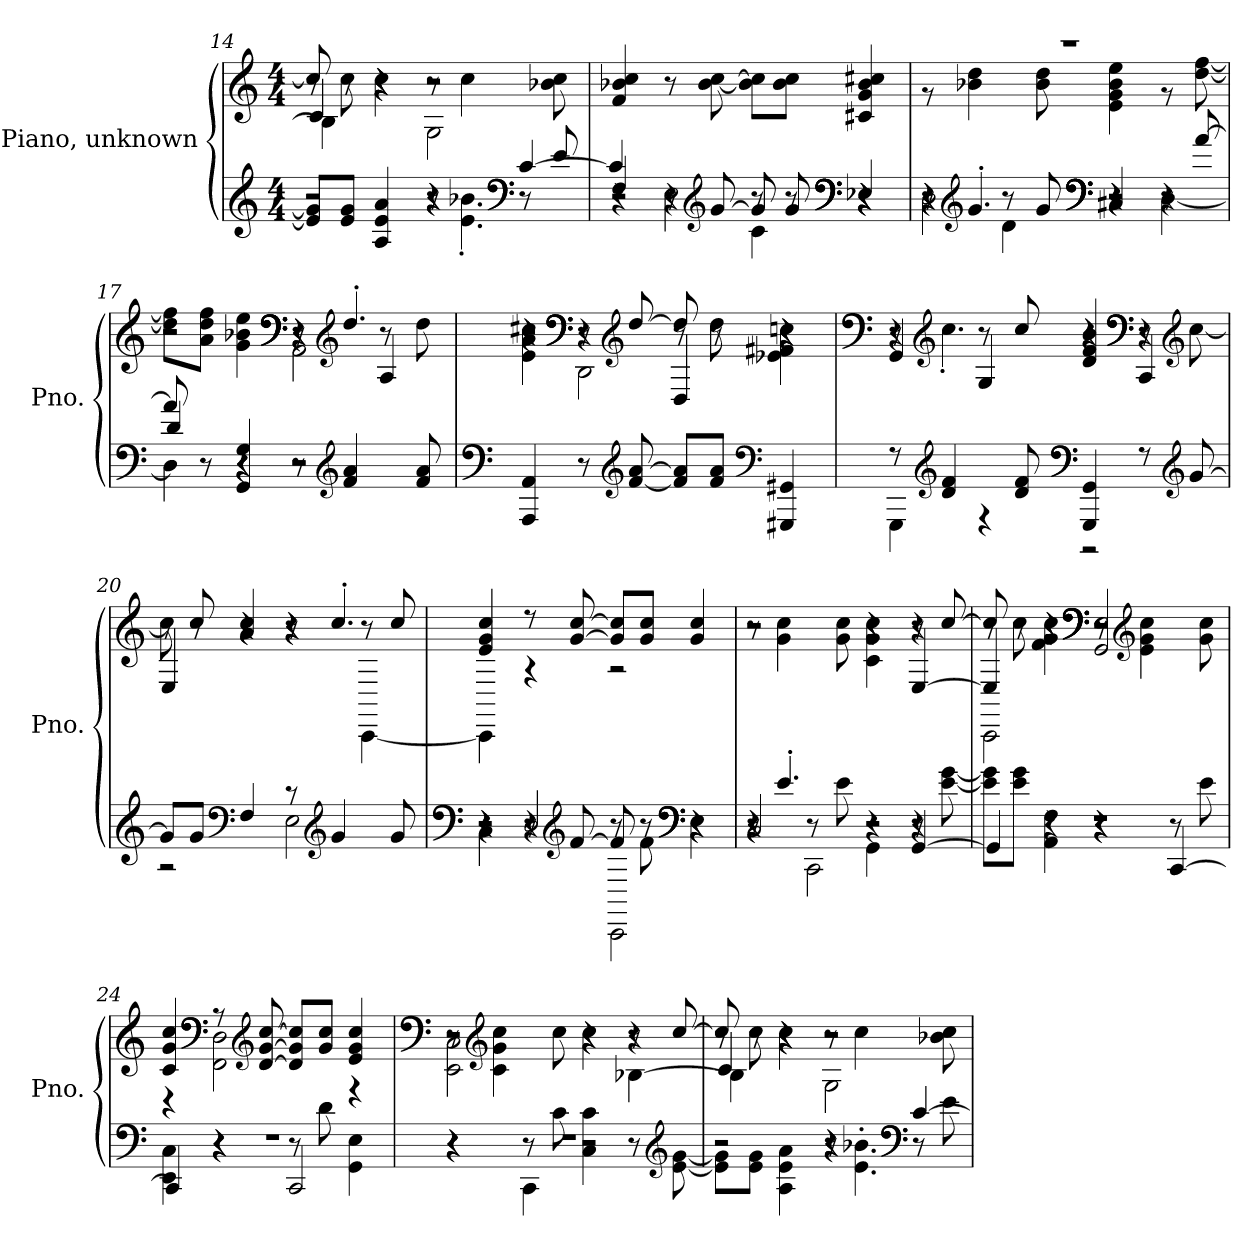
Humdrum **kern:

**kern	**kern
*part1	*part1
*staff2	*staff1
*I"Piano, unknown	*
*I'Pno.	*
*clefG2	*clefG2
*k[]	*k[]
*M4/4	*M4/4
=14	=14
*^	*^
*	*^	*	*^
*	*	*	*	*	*^
8e/] 8g/]L	2r	2r	8cc/]	8r	4c/	4B-\]
8e/ 8g/J	.	.	8r	8cc\	.	.
4A/ 4e/ 4a/	.	.	4r	4cc\	4r	4r
4r	8r	4r	2r	8r	2r	2G\
.	4.e\' 4.b-X\'	.	.	4cc\	.	.
*clefF4	*	*	*	*	*	*
8r	.	[4c/	.	.	.	.
8e/	.	.	.	8b-X\ 8cc\	.	.
*	*	*	*v	*v	*v	*v
=15	=15	=15	=15
*	*	*^	*
4F/	4r	4c/]	2r	4f/ 4b-X/ 4cc/
4r	2E\	8r	.	8r
*clefG2	*	*	*	*
.	.	[8g/	.	[8b-\ [8cc\
8r	.	8g/]	4c\	8b-\] 8cc\]L
8g/	.	8r	.	8b-\ 8cc\J
*clefF4	*	*	*	*
4E-X/	4r	4r	4r	4c#X/ 4g/ 4b-/ 4cc#X/
!!LO:LB:g=z
=16	=16	=16	=16	=16
*	*	*	*	*^
8r	4r	4r	2D\	1r	8r
*clefG2	*	*	*	*	*
4.g'/	.	.	.	.	4b-X\ 4dd\
.	4d\	8r	.	.	.
.	.	8g/	.	.	8b-\ 8dd\
*clefF4	*	*	*	*	*
4r	2r	4C#X/	4r	.	4e\ 4g\ 4b-\ 4ee\
8r	.	4r	[4D\	.	8r
[8a/	.	.	.	.	[8dd\ [8ff\
*	*	*v	*v	*	*
=17	=17	=17	=17	=17
*	*	*	*^	*^
8a/]	4d/	4D\]	2r	8dd\] 8ff\]L	2r	2r
8r	.	.	.	8a\ 8dd\ 8ff\J	.	.
4r	4GG/ 4G/	4r	.	4g\ 4b-X\ 4ee\	.	.
*	*	*	*clefF4	*	*	*
2r	8r	2r	8r	4r	4r	2AA\
*clefG2	*	*	*clefG2	*	*	*
.	4f/ 4a/	.	4.dd'/	.	.	.
.	.	.	.	8r	4A/	.
.	8f/ 8a/	.	.	8dd\	.	.
*v	*v	*v	*	*	*	*
=18	=18	=18	=18	=18
*clefF4	*	*	*	*
4AAA/ 4AA/	4r	4e\ 4a\ 4cc#X\	2r	4r
*	*clefF4	*	*	*
8r	8r	4r	.	2DD\
*clefG2	*clefG2	*	*	*
[8f/ [8a/	[8dd/	.	.	.
8f/] 8a/]L	8dd/]	8r	4D/	.
8f/ 8a/J	8r	8dd\	.	.
*clefF4	*	*	*	*
4GGG#X/ 4GG#X/	4r	4e-X\ 4f#X\ 4ccn\	4r	4r
*	*v	*v	*v	*v
!!LO:LB:g=z
=19	=19
*	*clefF4
*^	*^
*	*	*	*^
8r	4GGG\	4r	8r	4GG/
*clefG2	*	*clefG2	*	*
4d/ 4f/	.	.	4.cc'\	.
.	4r	8r	.	4G/
8d/ 8f/	.	8cc/	.	.
*clefF4	*	*	*	*
4GGG/ 4GG/	2r	4d/ 4f/ 4b/	4r	4r
*	*	*clefF4	*	*
8r	.	4r	8r	4CC/
*clefG2	*	*clefG2	*	*
[8g/	.	.	[8cc\	.
=20	=20	=20	=20	=20
8g/L]	2r	8r	8cc\]	4E/
8g/J	.	8cc/	8r	.
*clefF4	*	*	*	*
4F/	.	4a/ 4cc/	4r	4r
8r	2E\	4r	4r	8r
*clefG2	*	*	*	*
4g/	.	.	.	4.cc'/
.	.	8r	[4CC\	.
8g/	.	8cc/	.	.
*v	*v	*	*	*
*	*v	*v	*v
=21	=21
*clefF4	*
*^	*^
*	*^	*	*
*	*	*^	*	*
4r	4C\	4r	2r	4e/ 4g/ 4cc/	4CC\]
8r	4r	2D/	.	8r	4r
*clefG2	*	*	*	*	*
[8f/	.	.	.	[8g/ [8cc/	.
8f/]	8r	.	2CC\	8g/] 8cc/]L	2r
8r	8f\	.	.	8g/ 8cc/J	.
*clefF4	*	*	*	*	*
4r	4E\	4r	.	4g/ 4cc/	.
!!LO:PB:g=z
=22	=22	=22	=22	=22	=22
*	*	*	*	*	*^
8r	4r	2C/	4r	2r	8r	2r
4.e'/	.	.	.	.	4g\ 4cc\	.
.	8r	.	2CC\	.	.	.
.	8e\	.	.	.	8g\ 8cc\	.
2r	4GG\	4r	.	4r	4c\ 4g\ 4cc\	4r
.	8r	[4GG/	4r	8r	4r	[4E/
.	[8e\ [8g\	.	.	[8cc/	.	.
*	*	*v	*v	*	*	*
=23	=23	=23	=23	=23	=23
*	*	*	*	*	*^
1r	8e\] 8g\]L	4GG/]	8cc/]	8r	4E/]	2CC\
.	8e\ 8g\J	.	8r	8cc\	.	.
.	4AA\ 4F\	4r	4r	4f\ 4g\ 4cc\	4r	.
*	*	*	*clefF4	*	*	*
.	4r	4r	2r	8r	2GG/ 2E/	2r
*	*	*	*clefG2	*	*	*
.	.	.	.	4e\ 4g\ 4cc\	.	.
.	8r	[4CC/	.	.	.	.
.	8e\	.	.	8g\ 8cc\	.	.
*	*	*	*	*v	*v	*v
=24	=24	=24	=24	=24
1r	4EE\ 4C\	4CC/]	4c/ 4g/ 4cc/	4r
*	*	*	*clefF4	*
.	4r	4r	8r	2FF\ 2D\
*	*	*	*clefG2	*
.	.	.	[8d/ [8g/ [8cc/	.
.	8r	2CC/	8d/] 8g/] 8cc/]L	.
.	8d\	.	8g/ 8cc/J	.
.	4GG\ 4E\	.	4e/ 4g/ 4cc/	4r
*	*	*	*v	*v
!!LO:LB:g=z
=25	=25	=25	=25
*	*	*	*clefF4
*	*	*	*^
*	*	*	*	*^
1r	4r	4r	2r	8r	2EE\ 2C\
*	*	*	*clefG2	*	*
.	.	.	.	4c\ 4g\ 4cc\	.
.	8r	4CC\	.	.	.
.	8c\	.	.	8cc\	.
.	4C\ 4c\	2r	4r	4cc\	4r
.	8r	.	8r	4r	[4B-X\
*clefG2	*	*	*	*	*
.	[8e\ [8g\	.	[8cc/	.	.
=26	=26	=26	=26	=26	=26
*	*	*	*	*	*^
2r	8e\] 8g\]L	2r	8cc/]	8r	4c/	4B-\]
.	8e\ 8g\J	.	8r	8cc\	.	.
.	4A\ 4e\ 4a\	.	4r	4cc\	4r	4r
4r	4r	8r	2r	8r	2r	2G\
.	.	4.e\' 4.b-X\'	.	4cc\	.	.
*clefF4	*	*	*	*	*	*
[4c/	8r	.	.	.	.	.
.	8e\	.	.	8b-X\ 8cc\	.	.
*v	*v	*v	*	*	*	*
*	*v	*v	*v	*v
=	=
*-	*-
